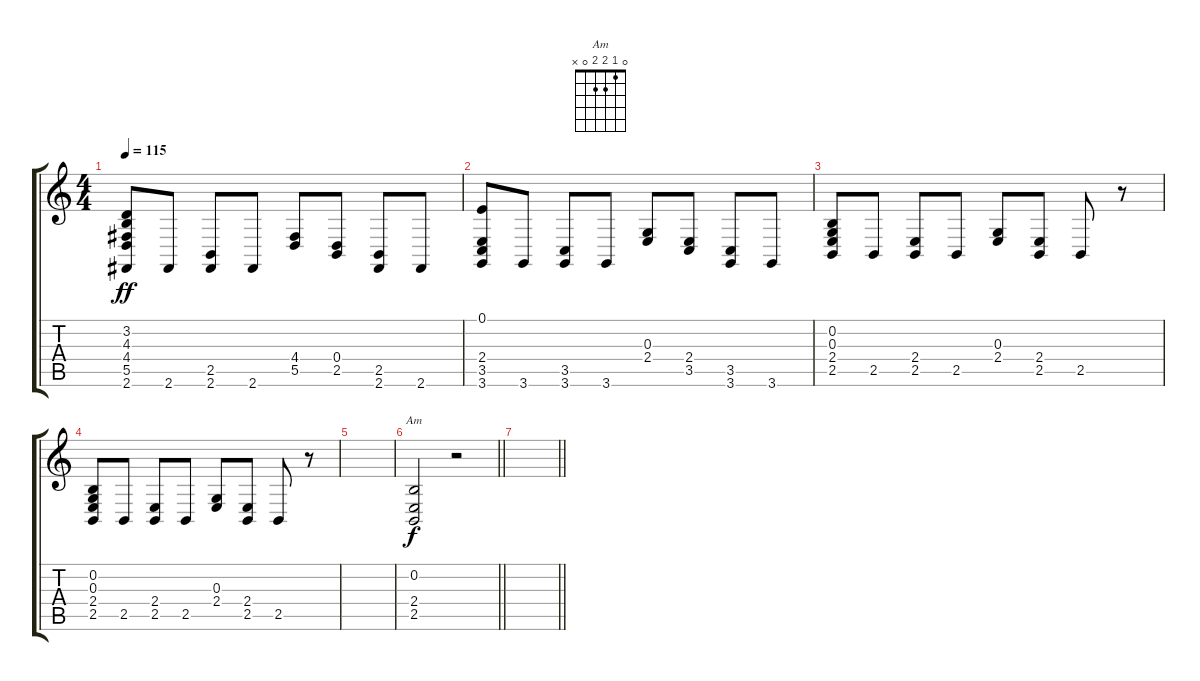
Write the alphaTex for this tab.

\track "" {instrument acousticgrandpiano}
\staff {score tabs}
\tuning (E4 B3 G3 D3 A2 E2) {hide}
\chord ("Am" 0 1 2 2 0 x)
\ts (4 4)
\tempo 115
\clef g2
\ks c
(3.2 4.3 4.4 5.5 2.6).8{dy ff} 2.6.8 (2.5 2.6).8 2.6.8 (4.4 5.5).8 (0.4 2.5).8 (2.5 2.6).8 2.6.8 |
(0.1 2.4 3.5 3.6).8 3.6.8 (3.5 3.6).8 3.6.8 (0.3 2.4).8 (2.4 3.5).8 (3.5 3.6).8 3.6.8 |
(0.2 0.3 2.4 2.5).8 2.5.8 (2.4 2.5).8 2.5.8 (0.3 2.4).8 (2.4 2.5).8 2.5.8 r.8 |
(0.2 0.3 2.4 2.5).8 2.5.8 (2.4 2.5).8 2.5.8 (0.3 2.4).8 (2.4 2.5).8 2.5.8 r.8 |
|
\barLineRight lightlight
(0.2 2.4 2.5).2{ch "Am" dy f} r.2 |
\barLineRight lightlight
